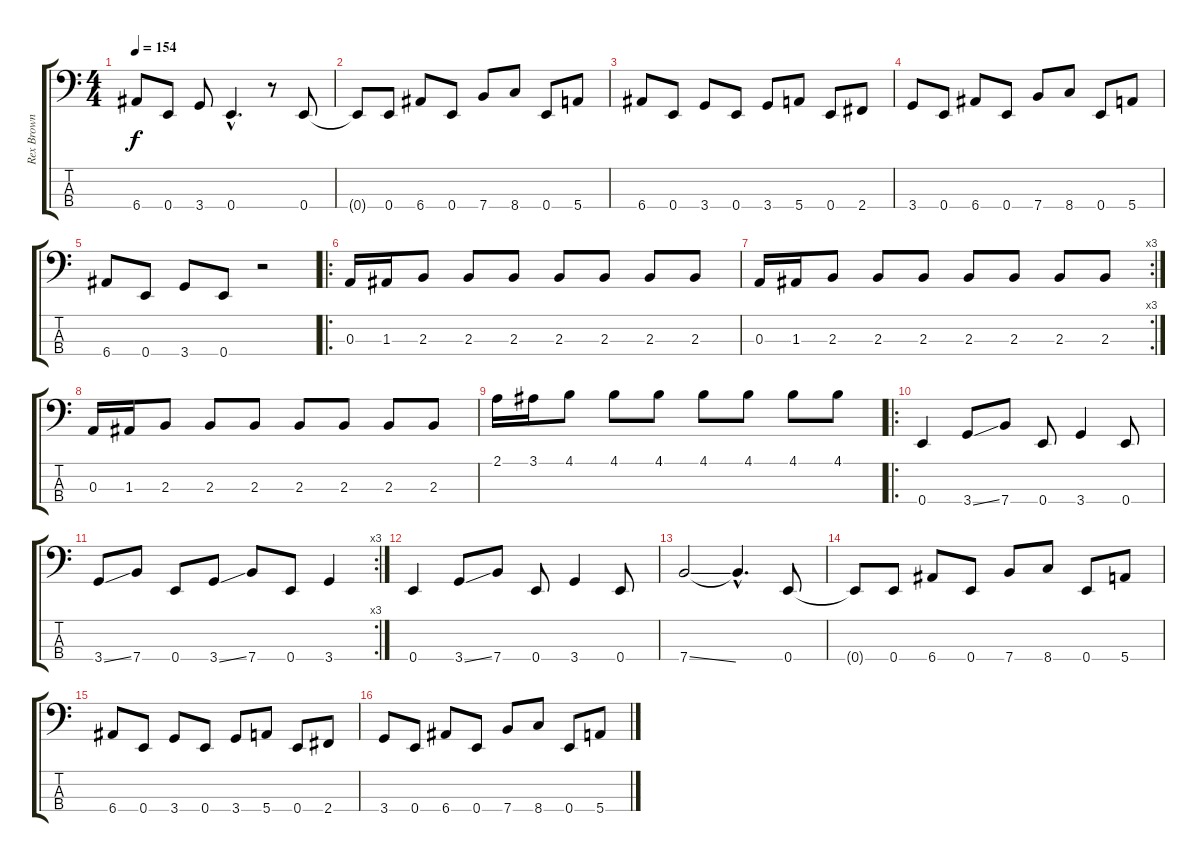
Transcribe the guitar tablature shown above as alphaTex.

\track ("Rex Brown" "Rex Brown") {instrument electricbasspick}
\staff {score tabs}
\tuning (G2 D2 A1 E1) {hide}
\ts (4 4)
\tempo 154
\clef f4
\ks c
6.4.8{dy f} 0.4.8 3.4.8 0.4{hac}.4{d} r.8 0.4.8 |
0.4{t}.8 0.4.8 6.4.8 0.4.8 7.4.8 8.4.8 0.4.8 5.4.8 |
6.4.8 0.4.8 3.4.8 0.4.8 3.4.8 5.4.8 0.4.8 2.4.8 |
3.4.8 0.4.8 6.4.8 0.4.8 7.4.8 8.4.8 0.4.8 5.4.8 |
6.4.8 0.4.8 3.4.8 0.4.8 r.2 |
\ro
0.3.16 1.3.16 2.3.8 2.3.8 2.3.8 2.3.8 2.3.8 2.3.8 2.3.8 |
\rc 3
0.3.16 1.3.16 2.3.8 2.3.8 2.3.8 2.3.8 2.3.8 2.3.8 2.3.8 |
0.3.16 1.3.16 2.3.8 2.3.8 2.3.8 2.3.8 2.3.8 2.3.8 2.3.8 |
2.1.16 3.1.16 4.1.8 4.1.8 4.1.8 4.1.8 4.1.8 4.1.8 4.1.8 |
\ro
0.4.4 3.4{ss}.8 7.4.8 0.4.8 3.4.4 0.4.8 |
\rc 3
3.4{ss}.8 7.4.8 0.4.8 3.4{ss}.8 7.4.8 0.4.8 3.4.4 |
0.4.4 3.4{ss}.8 7.4.8 0.4.8 3.4.4 0.4.8 |
7.4{ss}.2 7.4{hac t}.4{d} 0.4.8 |
0.4{t}.8 0.4.8 6.4.8 0.4.8 7.4.8 8.4.8 0.4.8 5.4.8 |
6.4.8 0.4.8 3.4.8 0.4.8 3.4.8 5.4.8 0.4.8 2.4.8 |
3.4.8 0.4.8 6.4.8 0.4.8 7.4.8 8.4.8 0.4.8 5.4.8
